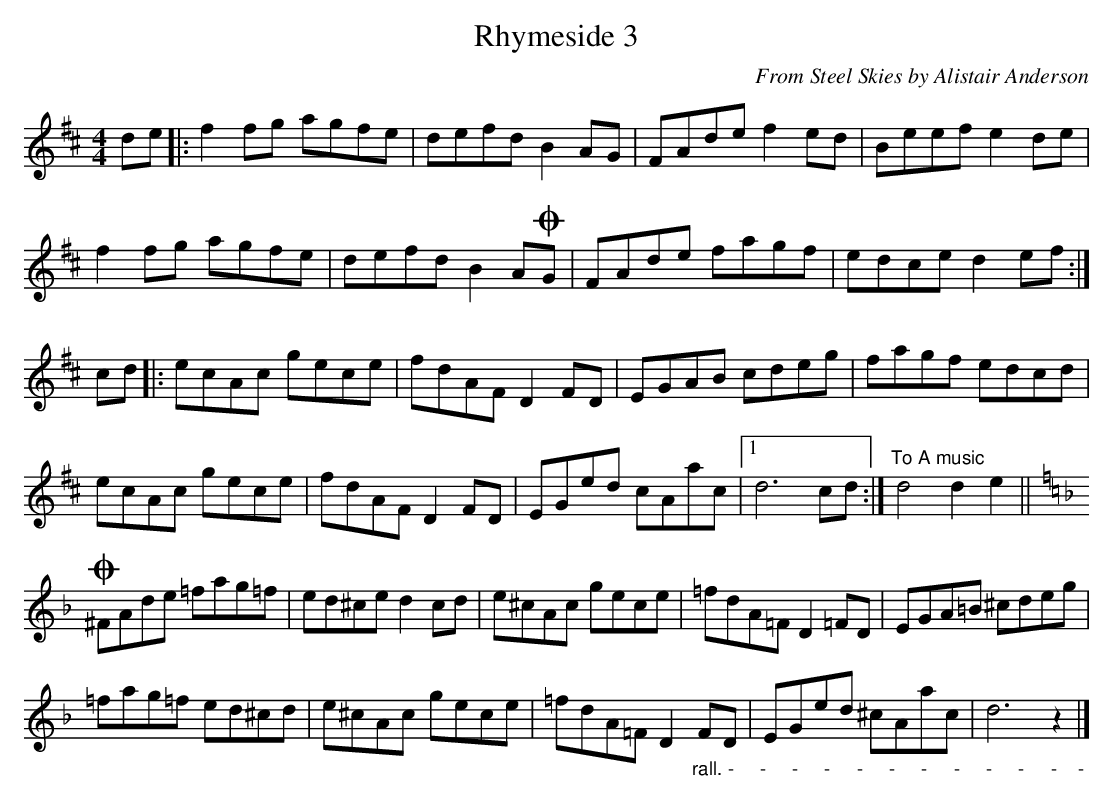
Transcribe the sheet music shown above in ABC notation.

X:1
T:Rhymeside 3
C: From Steel Skies by Alistair Anderson
M:4/4
L:1/8
K:D major
de |: f2fg agfe | defd B2 AG | FAde f2 ed | Beef e2 de |
f2fg agfe | defd B2 A!coda!G | FAde fagf | edce d2 ef :|
cd |: ecAc gece | fdAF D2 FD | EGAB cdeg | fagf edcd |
ecAc gece | fdAF D2 FD | EGed cAac |1d6 cd :|"To A music"d4 d2 e2 ||[K:F]
!coda!^FAde =fag=f | ed^ce d2 cd | e^cAc gece | =fdA=F D2 =FD | EGA=B ^cdeg |
=fag=f ed^cd | e^cAc gece | =fdA=F D2 "_rall. -     -     -     -     -     -     -     -     -     -     -    -  "FD | EGed ^cAac | d6 z2|]
